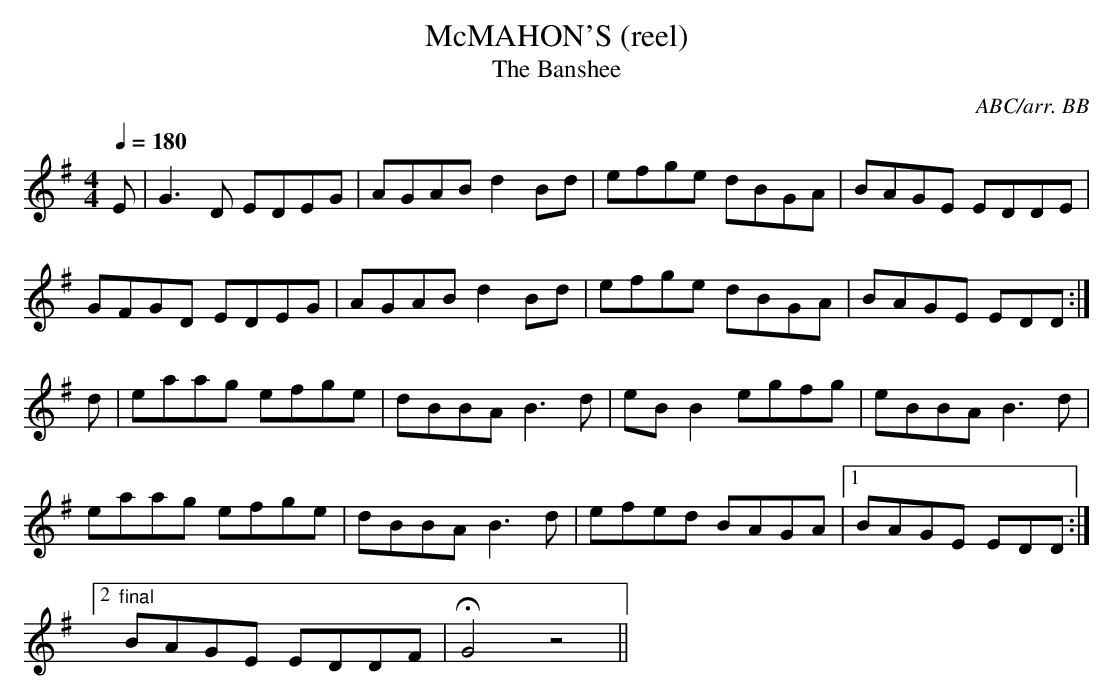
X:1
T:McMAHON'S (reel)
T:The Banshee
C:ABC/arr. BB
|G3D EDB,D|GFGB d2Bd|
Q:1/4=180
M:4/4
L:1/8
K:G
E|G3D EDEG|AGAB d2Bd|efge dBGA|BAGE EDDE|
GFGD EDEG|AGAB d2Bd|efge dBGA|BAGE EDD :|
d|eaag efge|dBBA B3d|eBB2 egfg|eBBA B3d|
eaag efge|dBBA B3d|efed BAGA|1 BAGE EDD :|
[2"final"BAGE EDDF|HG4z4||
